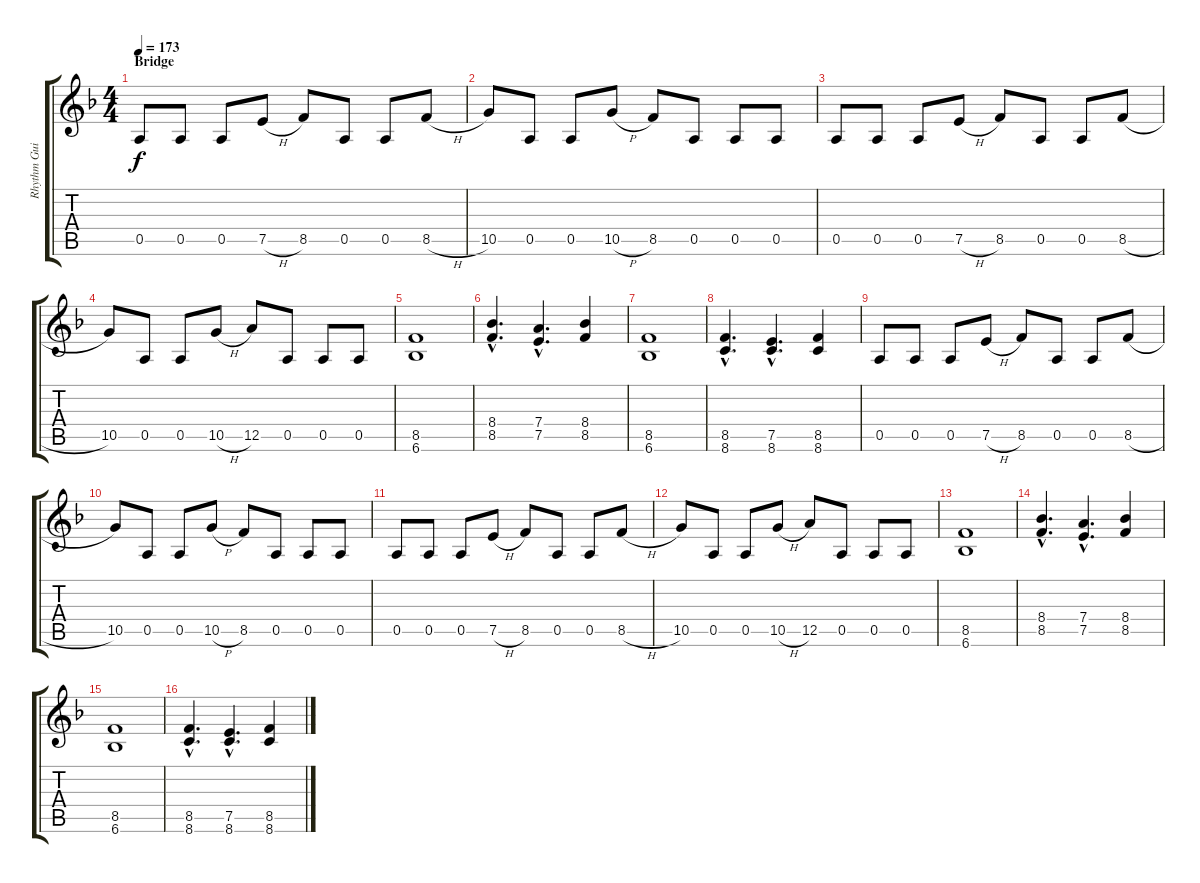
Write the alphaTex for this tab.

\track ("Rhythm Guitar 2" "Rhythm Gui") {instrument distortionguitar}
\staff {score tabs}
\tuning (E4 B3 G3 D3 A2 E2) {hide}
\ts (4 4)
\section ("" "Bridge")
\tempo 173
\clef g2
\ks dminor
0.5.8{dy f} 0.5.8 0.5.8 7.5{h}.8 8.5.8 0.5.8 0.5.8 8.5{h}.8 |
10.5.8 0.5.8 0.5.8 10.5{h}.8 8.5.8 0.5.8 0.5.8 0.5.8 |
0.5.8 0.5.8 0.5.8 7.5{h}.8 8.5.8 0.5.8 0.5.8 8.5{h}.8 |
10.5.8 0.5.8 0.5.8 10.5{h}.8 12.5.8 0.5.8 0.5.8 0.5.8 |
(8.5 6.6).1 |
(8.4{hac} 8.5{hac}).4{d} (7.4{hac} 7.5{hac}).4{d} (8.4 8.5).4 |
(8.5 6.6).1 |
(8.5{hac} 8.6{hac}).4{d} (7.5{hac} 8.6{hac}).4{d} (8.5 8.6).4 |
0.5.8 0.5.8 0.5.8 7.5{h}.8 8.5.8 0.5.8 0.5.8 8.5{h}.8 |
10.5.8 0.5.8 0.5.8 10.5{h}.8 8.5.8 0.5.8 0.5.8 0.5.8 |
0.5.8 0.5.8 0.5.8 7.5{h}.8 8.5.8 0.5.8 0.5.8 8.5{h}.8 |
10.5.8 0.5.8 0.5.8 10.5{h}.8 12.5.8 0.5.8 0.5.8 0.5.8 |
(8.5 6.6).1 |
(8.4{hac} 8.5{hac}).4{d} (7.4{hac} 7.5{hac}).4{d} (8.4 8.5).4 |
(8.5 6.6).1 |
(8.5{hac} 8.6{hac}).4{d} (7.5{hac} 8.6{hac}).4{d} (8.5 8.6).4
